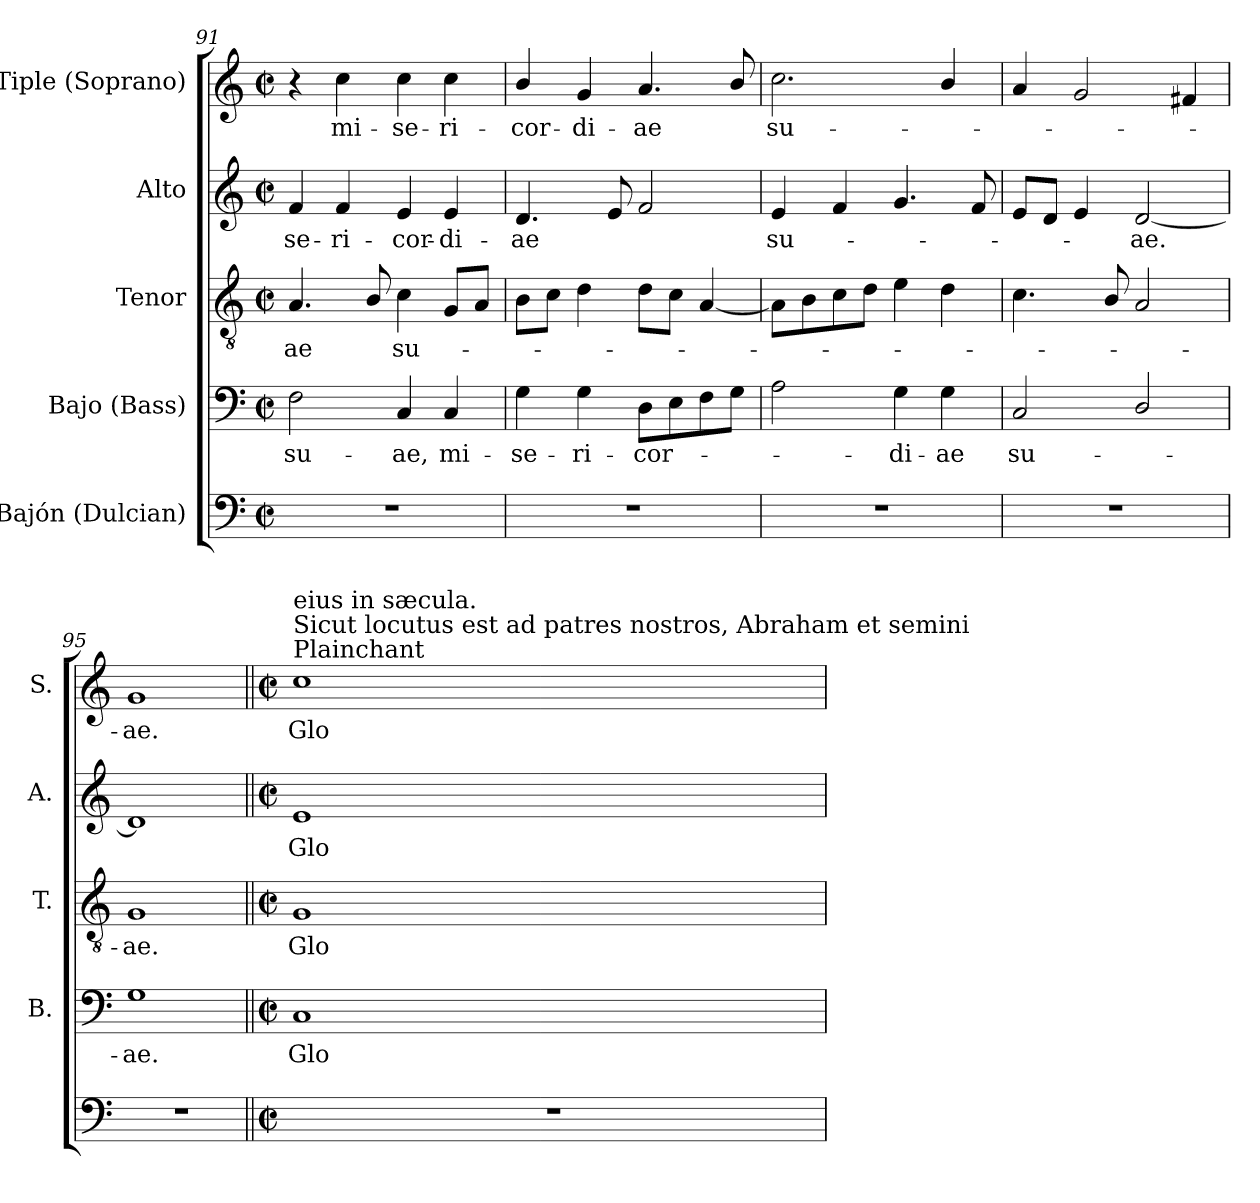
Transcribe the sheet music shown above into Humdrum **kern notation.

**kern	**kern	**text	**kern	**text	**kern	**text	**kern	**text
*part5	*part4	*part4	*part3	*part3	*part2	*part2	*part1	*part1
*staff5	*staff4	*staff4	*staff3	*staff3	*staff2	*staff2	*staff1	*staff1
*I"Bajón (Dulcian)	*I"Bajo (Bass)	*	*I"Tenor	*	*I"Alto	*	*I"Tiple (Soprano)	*
*	*I'B.	*	*I'T.	*	*I'A.	*	*I'S.	*
!!LO:LB:g=z
*clefF4	*clefF4	*	*clefGv2	*	*clefG2	*	*clefG2	*
*	*	*	*ITrd7c12	*	*	*	*	*
*k[]	*k[]	*	*k[]	*	*k[]	*	*k[]	*
*C:	*C:	*	*C:	*	*C:	*	*C:	*
*M2/2	*M2/2	*	*M2/2	*	*M2/2	*	*M2/2	*
*met(c|)	*met(c|)	*	*met(c|)	*	*met(c|)	*	*met(c|)	*
=91	=91	=91	=91	=91	=91	=91	=91	=91
!	!	!LO:LY:b:color=#000000	!	!	!	!	!	!
!	!	!	!	!LO:LY:b:color=#000000	!	!	!	!
!	!	!	!	!	!	!LO:LY:b:color=#000000	!	!
1r	2Fi\	su-	4.AAi/	-ae	4fi/	-se-	4r	.
!	!	!	!	!	!	!LO:LY:b:color=#000000	!	!
!	!	!	!	!	!	!	!	!LO:LY:b:color=#000000
.	.	.	.	.	4fi/	-ri-	4cci\	mi-
.	.	.	8BBi/	.	.	.	.	.
!	!	!LO:LY:b:color=#000000	!	!	!	!	!	!
!	!	!	!	!LO:LY:b:color=#000000	!	!	!	!
!	!	!	!	!	!	!LO:LY:b:color=#000000	!	!
!	!	!	!	!	!	!	!	!LO:LY:b:color=#000000
.	4Ci/	-ae,	4Ci\	su-	4ei/	-cor-	4cci\	-se-
!	!	!LO:LY:b:color=#000000	!	!	!	!	!	!
!	!	!	!	!	!	!LO:LY:b:color=#000000	!	!
!	!	!	!	!	!	!	!	!LO:LY:b:color=#000000
.	4Ci/	mi-	8GGi/L	.	4ei/	-di-	4cci\	-ri-
.	.	.	8AAi/J	.	.	.	.	.
=92	=92	=92	=92	=92	=92	=92	=92	=92
!	!	!LO:LY:b:color=#000000	!	!	!	!	!	!
!	!	!	!	!	!	!LO:LY:b:color=#000000	!	!
!	!	!	!	!	!	!	!	!LO:LY:b:color=#000000
1r	4Gi\	-se-	8BBi\L	.	4.di/	-ae	4bi/	-cor-
.	.	.	8Ci\J	.	.	.	.	.
!	!	!LO:LY:b:color=#000000	!	!	!	!	!	!
!	!	!	!	!	!	!	!	!LO:LY:b:color=#000000
.	4Gi\	-ri-	4Di\	.	.	.	4gi/	-di-
.	.	.	.	.	8ei/	.	.	.
!	!	!LO:LY:b:color=#000000	!	!	!	!	!	!
!	!	!	!	!	!	!	!	!LO:LY:b:color=#000000
.	8Di\L	-cor-	8Di\L	.	2fi/	.	4.ai/	-ae
.	8Ei\	.	8Ci\J	.	.	.	.	.
.	8Fi\	.	[4AAi/	.	.	.	.	.
.	8Gi\J	.	.	.	.	.	8bi/	.
=93	=93	=93	=93	=93	=93	=93	=93	=93
!	!	!	!	!	!	!LO:LY:b:color=#000000	!	!
!	!	!	!	!	!	!	!	!LO:LY:b:color=#000000
1r	2Ai\	.	8AAi\L]	.	4ei/	su-	2.cci\	su-
.	.	.	8BBi\	.	.	.	.	.
.	.	.	8Ci\	.	4fi/	.	.	.
.	.	.	8Di\J	.	.	.	.	.
!	!	!LO:LY:b:color=#000000	!	!	!	!	!	!
.	4Gi\	-di-	4Ei\	.	4.gi/	.	.	.
!	!	!LO:LY:b:color=#000000	!	!	!	!	!	!
.	4Gi\	-ae	4Di\	.	.	.	4bi/	.
.	.	.	.	.	8fi/	.	.	.
=94	=94	=94	=94	=94	=94	=94	=94	=94
!	!	!LO:LY:b:color=#000000	!	!	!	!	!	!
1r	2Ci/	su-	4.Ci\	.	8ei/L	.	4ai/	.
.	.	.	.	.	8di/J	.	.	.
.	.	.	.	.	4ei/	.	2gi/	.
.	.	.	8BBi/	.	.	.	.	.
!	!	!	!	!	!	!LO:LY:b:color=#000000	!	!
.	2Di/	.	2AAi/	.	[2di/	-ae.	.	.
.	.	.	.	.	.	.	4f#Xi/	.
=95	=95	=95	=95	=95	=95	=95	=95	=95
!	!	!LO:LY:b:color=#000000	!	!	!	!	!	!
!	!	!	!	!LO:LY:b:color=#000000	!	!	!	!
!	!	!	!	!	!	!	!	!LO:LY:b:color=#000000
1r	1Gi	-ae.	1GGi	-ae.	1di]	.	1gi	-ae.
!!LO:PB:g=z
=96||	=96||	=96||	=96||	=96||	=96||	=96||	=96||	=96||
*M2/2	*M2/2	*	*M2/2	*	*M2/2	*	*M2/2	*
*met(c|)	*met(c|)	*	*met(c|)	*	*met(c|)	*	*met(c|)	*
!	!	!LO:LY:b:color=#000000	!	!	!	!	!	!
!	!	!	!	!LO:LY:b:color=#000000	!	!	!	!
!	!	!	!	!	!	!LO:LY:b:color=#000000	!	!
!	!	!	!	!	!	!	!LO:TX:a:t=Plainchant	!
!	!	!	!	!	!	!	!LO:TX:t=Sicut locutus est ad patres nostros, Abraham et semini	!
!	!	!	!	!	!	!	!LO:TX:t=eius in sæcula.	!
!	!	!	!	!	!	!	!	!LO:LY:b:color=#000000
1r	1Ci	Glo-	1GGi	Glo-	1ei	Glo-	1cci	Glo-
=	=	=	=	=	=	=	=	=
*-	*-	*-	*-	*-	*-	*-	*-	*-
